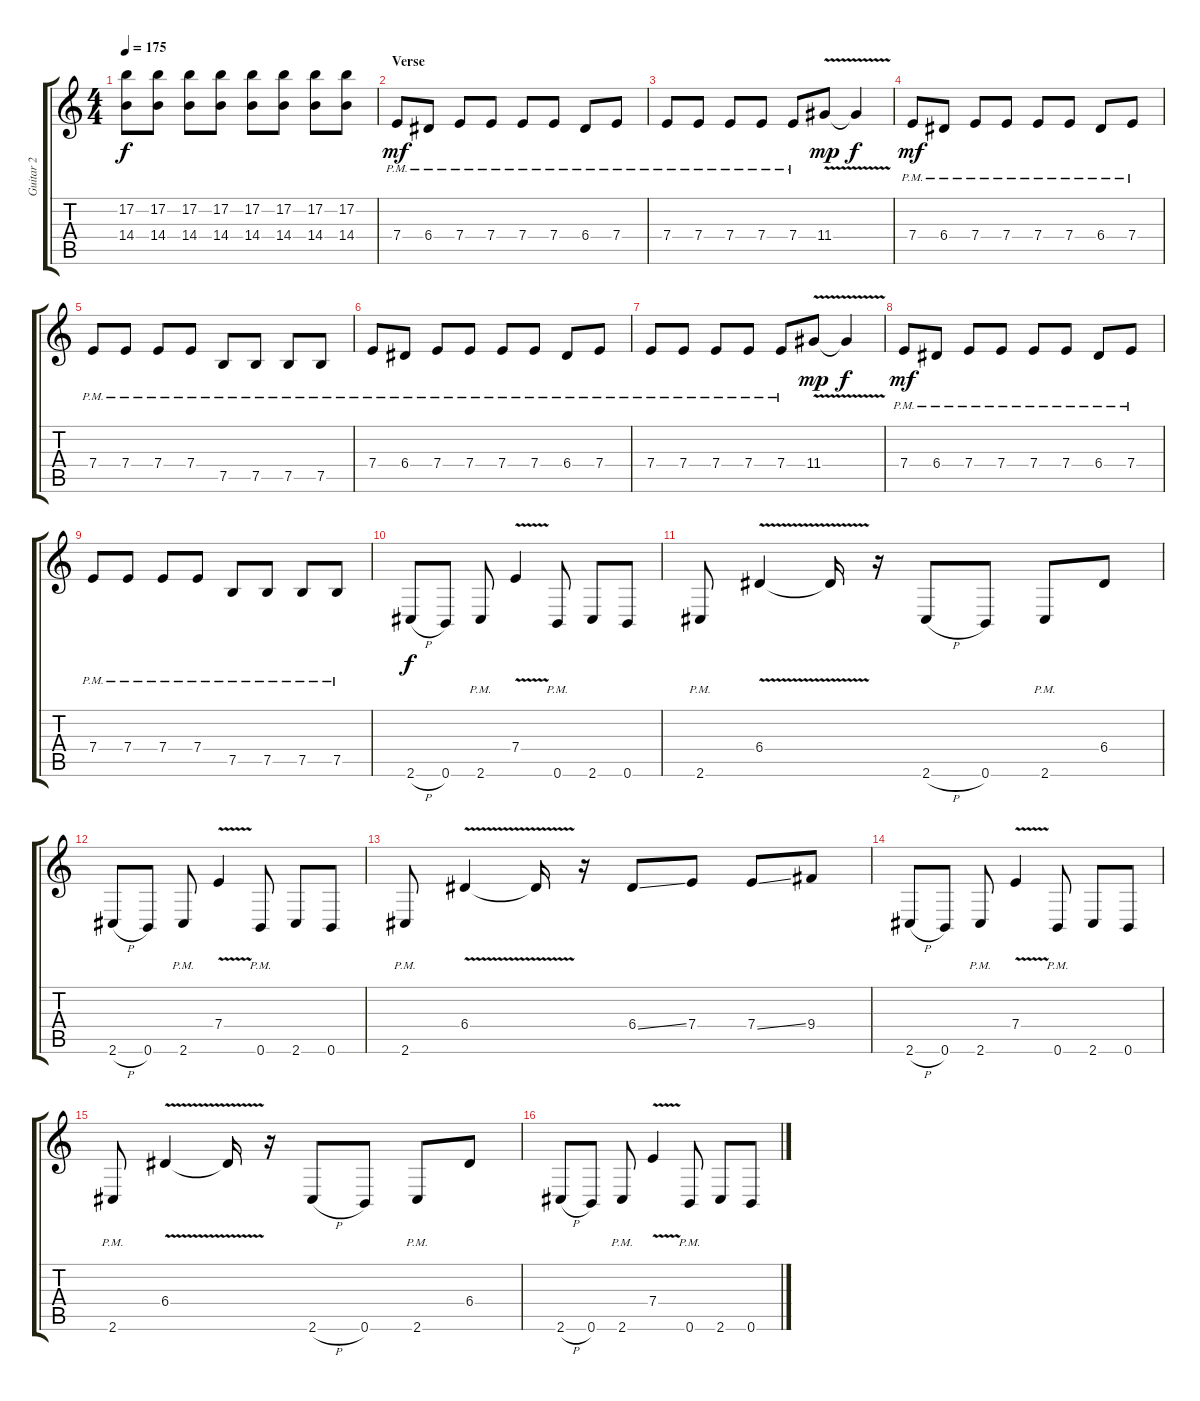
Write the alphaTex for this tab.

\track ("Guitar 2" "Guitar 2") {instrument distortionguitar}
\staff {score tabs}
\tuning (B3 Gb3 D3 A2 E2 B1) {hide}
\ts (4 4)
\tempo 175
\clef g2
\ks c
(17.2 14.4).8{dy f} (17.2 14.4).8 (17.2 14.4).8 (17.2 14.4).8 (17.2 14.4).8 (17.2 14.4).8 (17.2 14.4).8 (17.2 14.4).8 |
\section ("" "Verse")
7.4{pm}.8{dy mf volume 13} 6.4{pm}.8 7.4{pm}.8 7.4{pm}.8 7.4{pm}.8 7.4{pm}.8 6.4{pm}.8 7.4{pm}.8 |
7.4{pm}.8 7.4{pm}.8 7.4{pm}.8 7.4{pm}.8 7.4{pm}.8 11.4{v}.8{dy mp} 11.4{t}.4{dy f} |
7.4{pm}.8{dy mf} 6.4{pm}.8 7.4{pm}.8 7.4{pm}.8 7.4{pm}.8 7.4{pm}.8 6.4{pm}.8 7.4{pm}.8 |
7.4{pm}.8 7.4{pm}.8 7.4{pm}.8 7.4{pm}.8 7.5{pm}.8 7.5{pm}.8 7.5{pm}.8 7.5{pm}.8 |
7.4{pm}.8 6.4{pm}.8 7.4{pm}.8 7.4{pm}.8 7.4{pm}.8 7.4{pm}.8 6.4{pm}.8 7.4{pm}.8 |
7.4{pm}.8 7.4{pm}.8 7.4{pm}.8 7.4{pm}.8 7.4{pm}.8 11.4{v}.8{dy mp} 11.4{t}.4{dy f} |
7.4{pm}.8{dy mf} 6.4{pm}.8 7.4{pm}.8 7.4{pm}.8 7.4{pm}.8 7.4{pm}.8 6.4{pm}.8 7.4{pm}.8 |
7.4{pm}.8 7.4{pm}.8 7.4{pm}.8 7.4{pm}.8 7.5{pm}.8 7.5{pm}.8 7.5{pm}.8 7.5{pm}.8 |
2.6{h}.8{dy f} 0.6.8 2.6{pm}.8 7.4{v}.4 0.6{pm}.8 2.6.8 0.6.8 |
2.6{pm}.8 6.4{v}.4 6.4{t}.16 r.16 2.6{h}.8 0.6.8 2.6{pm}.8 6.4.8 |
2.6{h}.8 0.6.8 2.6{pm}.8 7.4{v}.4 0.6{pm}.8 2.6.8 0.6.8 |
2.6{pm}.8 6.4{v}.4 6.4{t}.16 r.16 6.4{ss}.8 7.4.8 7.4{ss}.8 9.4.8 |
2.6{h}.8 0.6.8 2.6{pm}.8 7.4{v}.4 0.6{pm}.8 2.6.8 0.6.8 |
2.6{pm}.8 6.4{v}.4 6.4{t}.16 r.16 2.6{h}.8 0.6.8 2.6{pm}.8 6.4.8 |
2.6{h}.8 0.6.8 2.6{pm}.8 7.4{v}.4 0.6{pm}.8 2.6.8 0.6.8
